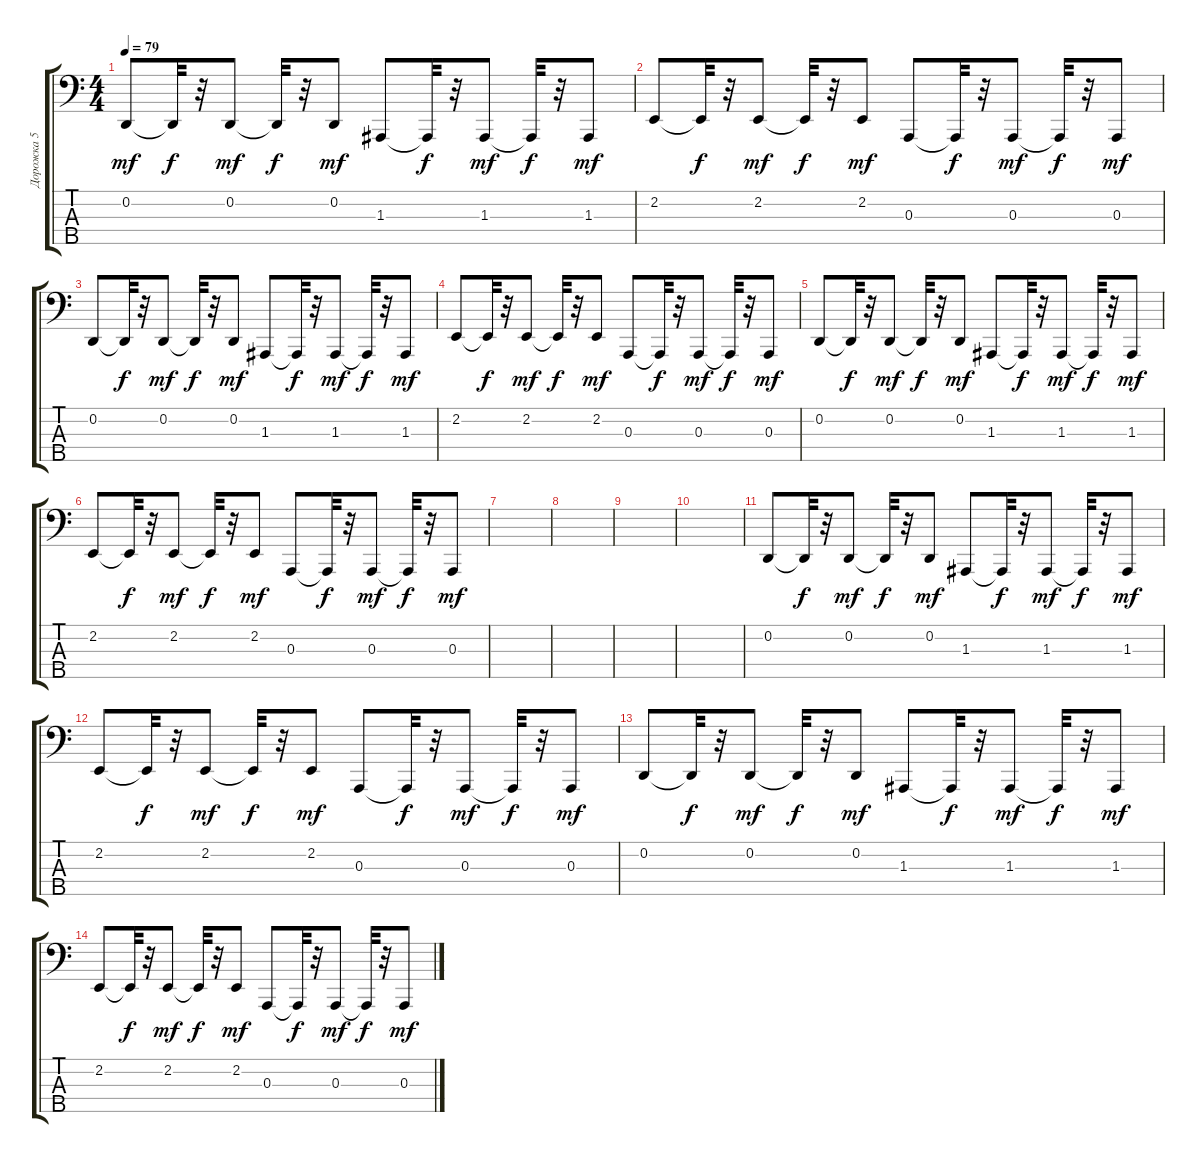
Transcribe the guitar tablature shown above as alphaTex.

\track ("Дорожка 5" "Дорожка 5") {instrument synthbrass1}
\staff {score tabs}
\tuning (G2 D2 A1 E1 B0) {hide}
\ts (4 4)
\tempo 79
\clef f4
\ks c
0.2.8{dy mf} 0.2{t}.32{dy f} r.32 0.2.8{dy mf} 0.2{t}.32{dy f} r.32 0.2.8{dy mf} 1.3.8 1.3{t}.32{dy f} r.32 1.3.8{dy mf} 1.3{t}.32{dy f} r.32 1.3.8{dy mf} |
2.2.8 2.2{t}.32{dy f} r.32 2.2.8{dy mf} 2.2{t}.32{dy f} r.32 2.2.8{dy mf} 0.3.8 0.3{t}.32{dy f} r.32 0.3.8{dy mf} 0.3{t}.32{dy f} r.32 0.3.8{dy mf} |
0.2.8 0.2{t}.32{dy f} r.32 0.2.8{dy mf} 0.2{t}.32{dy f} r.32 0.2.8{dy mf} 1.3.8 1.3{t}.32{dy f} r.32 1.3.8{dy mf} 1.3{t}.32{dy f} r.32 1.3.8{dy mf} |
2.2.8 2.2{t}.32{dy f} r.32 2.2.8{dy mf} 2.2{t}.32{dy f} r.32 2.2.8{dy mf} 0.3.8 0.3{t}.32{dy f} r.32 0.3.8{dy mf} 0.3{t}.32{dy f} r.32 0.3.8{dy mf} |
0.2.8 0.2{t}.32{dy f} r.32 0.2.8{dy mf} 0.2{t}.32{dy f} r.32 0.2.8{dy mf} 1.3.8 1.3{t}.32{dy f} r.32 1.3.8{dy mf} 1.3{t}.32{dy f} r.32 1.3.8{dy mf} |
2.2.8 2.2{t}.32{dy f} r.32 2.2.8{dy mf} 2.2{t}.32{dy f} r.32 2.2.8{dy mf} 0.3.8 0.3{t}.32{dy f} r.32 0.3.8{dy mf} 0.3{t}.32{dy f} r.32 0.3.8{dy mf} |
|
|
|
|
0.2.8 0.2{t}.32{dy f} r.32 0.2.8{dy mf} 0.2{t}.32{dy f} r.32 0.2.8{dy mf} 1.3.8 1.3{t}.32{dy f} r.32 1.3.8{dy mf} 1.3{t}.32{dy f} r.32 1.3.8{dy mf} |
2.2.8 2.2{t}.32{dy f} r.32 2.2.8{dy mf} 2.2{t}.32{dy f} r.32 2.2.8{dy mf} 0.3.8 0.3{t}.32{dy f} r.32 0.3.8{dy mf} 0.3{t}.32{dy f} r.32 0.3.8{dy mf} |
0.2.8 0.2{t}.32{dy f} r.32 0.2.8{dy mf} 0.2{t}.32{dy f} r.32 0.2.8{dy mf} 1.3.8 1.3{t}.32{dy f} r.32 1.3.8{dy mf} 1.3{t}.32{dy f} r.32 1.3.8{dy mf} |
2.2.8 2.2{t}.32{dy f} r.32 2.2.8{dy mf} 2.2{t}.32{dy f} r.32 2.2.8{dy mf} 0.3.8 0.3{t}.32{dy f} r.32 0.3.8{dy mf} 0.3{t}.32{dy f} r.32 0.3.8{dy mf}
